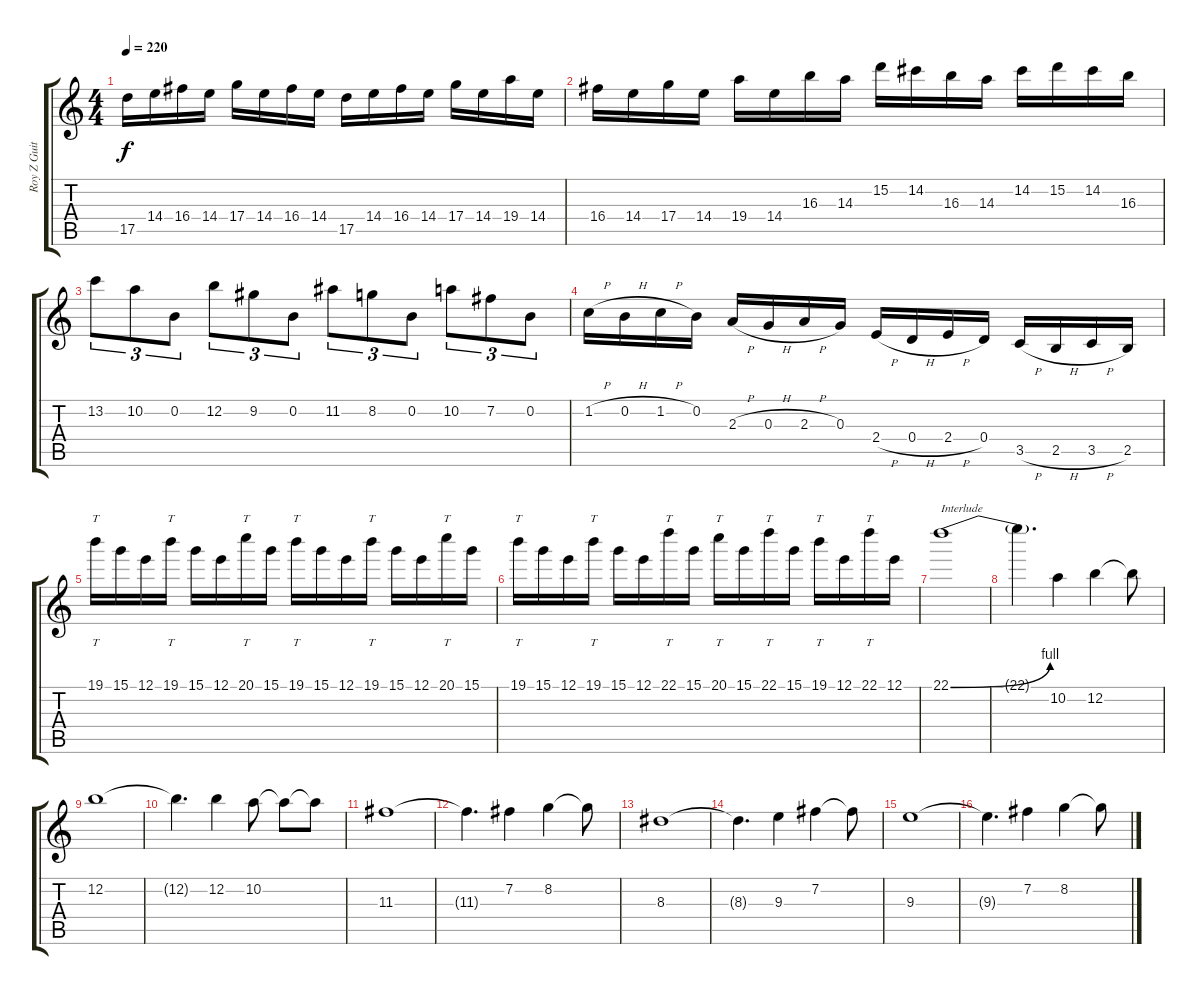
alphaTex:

\track ("Roy Z Guitar 02" "Roy Z Guit") {instrument distortionguitar}
\staff {score tabs}
\tuning (E4 B3 G3 D3 A2 E2) {hide}
\ts (4 4)
\tempo 220
\clef g2
\ks c
17.5.16{dy f} 14.4.16 16.4.16 14.4.16 17.4.16 14.4.16 16.4.16 14.4.16 17.5.16 14.4.16 16.4.16 14.4.16 17.4.16 14.4.16 19.4.16 14.4.16 |
16.4.16 14.4.16 17.4.16 14.4.16 19.4.16 14.4.16 16.3.16 14.3.16 15.2.16 14.2.16 16.3.16 14.3.16 14.2.16 15.2.16 14.2.16 16.3.16 |
13.2.8{tu (3 2)} 10.2.8{tu (3 2)} 0.2.8{tu (3 2)} 12.2.8{tu (3 2)} 9.2.8{tu (3 2)} 0.2.8{tu (3 2)} 11.2.8{tu (3 2)} 8.2.8{tu (3 2)} 0.2.8{tu (3 2)} 10.2.8{tu (3 2)} 7.2.8{tu (3 2)} 0.2.8{tu (3 2)} |
1.2{h}.16 0.2{h}.16 1.2{h}.16 0.2.16 2.3{h}.16 0.3{h}.16 2.3{h}.16 0.3.16 2.4{h}.16 0.4{h}.16 2.4{h}.16 0.4.16 3.5{h}.16 2.5{h}.16 3.5{h}.16 2.5.16 |
19.1.16{tt} 15.1.16 12.1.16 19.1.16{tt} 15.1.16 12.1.16 20.1.16{tt} 15.1.16 19.1.16{tt} 15.1.16 12.1.16 19.1.16{tt} 15.1.16 12.1.16 20.1.16{tt} 15.1.16 |
19.1.16{tt} 15.1.16 12.1.16 19.1.16{tt} 15.1.16 12.1.16 22.1.16{tt} 15.1.16 20.1.16{tt} 15.1.16 22.1.16{tt} 15.1.16 19.1.16{tt} 12.1.16 22.1.16{tt} 12.1.16 |
22.1{be (bend 0 0 60 4)}.1{txt "Interlude"} |
22.1{t}.4{d} 10.2.4 12.2.4 12.2{t}.8 |
12.2.1 |
12.2{t}.4{d} 12.2.4 10.2.8 10.2{t}.8 10.2{t}.8 |
11.3.1 |
11.3{t}.4{d} 7.2.4 8.2.4 8.2{t}.8 |
8.3.1 |
8.3{t}.4{d} 9.3.4 7.2.4 7.2{t}.8 |
9.3.1 |
9.3{t}.4{d} 7.2.4 8.2.4 8.2{t}.8
